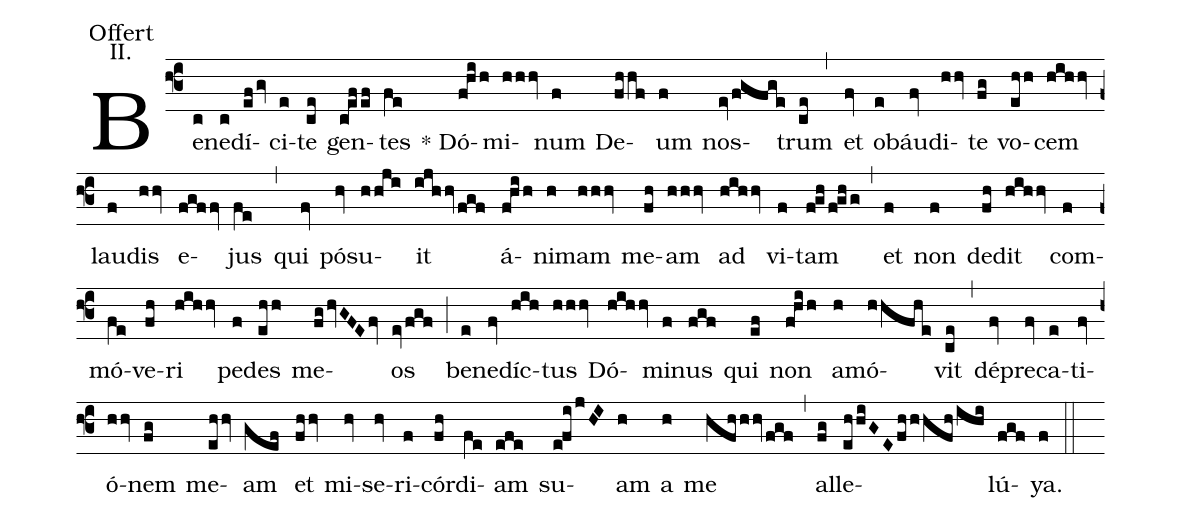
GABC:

annotation: Offert;
annotation: II.;
%%
(f3) Be(c)ne(c)dí(efgv)ci(e)te(ce) gen(cefef)tes(fe) * Dó(fhih)mi(hhhv)num(f) De(fhhf)um(f) nos(evfgfge)trum(ce) (,)
et(fv) ob(e)áu(fv)di(hhv)te(fg) vo(ehh)cem(hihhv) lau(f)dis(hhv) e(fgffv)jus(fe) (,)
qui(fv) pó(hv)su(hhji)it(ijhhvfgf) á(fhih)ni(h)mam(hhhv) me(fh)am(hhhv) ad(hihhv) vi(f)tam(fghfghg) (,)
et(f) non(f) de(fh)dit(hihhv) com(f)mó(fe)ve(fh)ri(hihhv) pe(f)des(ehh) me(fghvGFEfv)os(evfgf) (;)
be(e)ne(fv)díc(hih)tus(hhhv) Dó(hihhv)mi(f)nus(fgf) qui(ef) non(fhih) a(h)mó(hhfhe)vit(ce) (,)
dé(fv)pre(fv)ca(e)ti(fv)ó(hhv)nem(fg) me(ehhv)am(gef) et(fhhv) mi(hv)se(hv)ri(f)cór(fh)di(fe)am(efe) su(efijHI)am(h) a(h) me(hfhhhvfgf) (,)
al(fg)le(ehhiGEfhhhfhihi)lú(fgf)ya.(f) (::)
